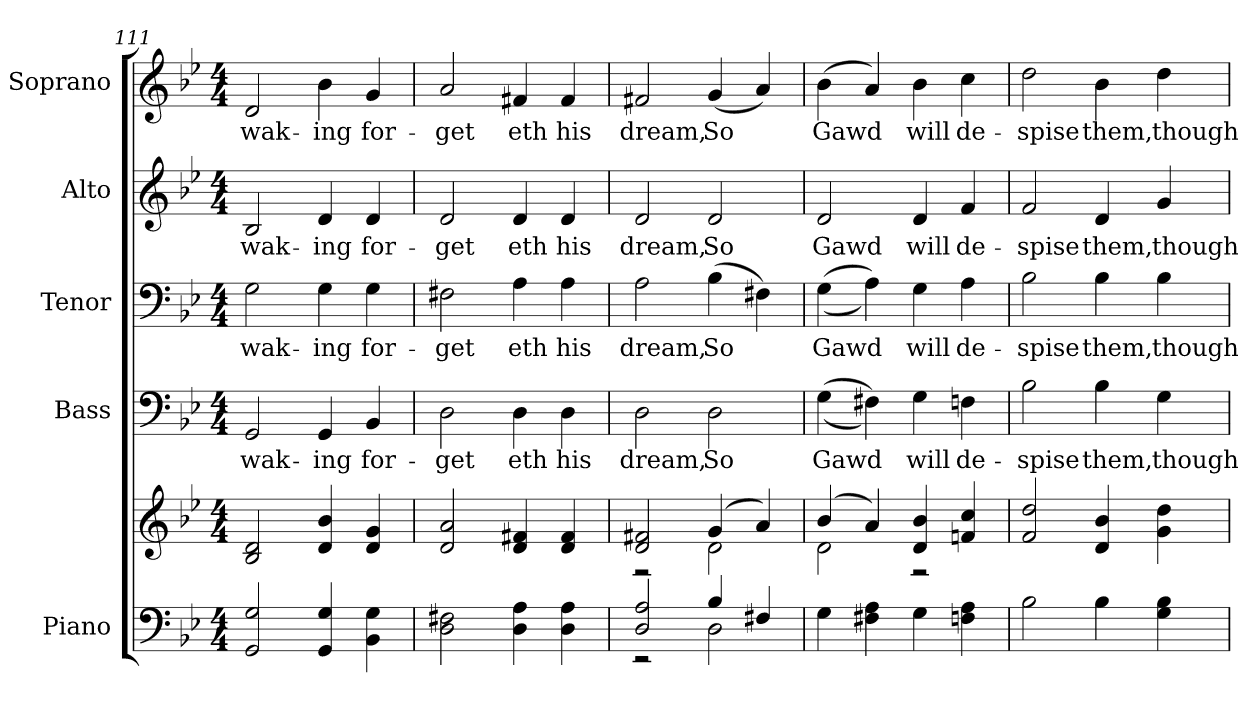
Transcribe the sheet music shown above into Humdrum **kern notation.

**kern	**kern	**kern	**text	**kern	**text	**kern	**text	**kern	**text
*part5	*part5	*part4	*part4	*part3	*part3	*part2	*part2	*part1	*part1
*staff6	*staff5	*staff4	*staff4	*staff3	*staff3	*staff2	*staff2	*staff1	*staff1
*I"Piano	*	*I"Bass	*	*I"Tenor	*	*I"Alto	*	*I"Soprano	*
*I'Pno.	*	*I'B.	*	*I'T.	*	*I'A.	*	*I'S.	*
*clefF4	*clefG2	*clefF4	*	*clefF4	*	*clefG2	*	*clefG2	*
*k[b-e-]	*k[b-e-]	*k[b-e-]	*	*k[b-e-]	*	*k[b-e-]	*	*k[b-e-]	*
*B-:	*B-:	*B-:	*	*B-:	*	*B-:	*	*B-:	*
*M4/4	*M4/4	*M4/4	*	*M4/4	*	*M4/4	*	*M4/4	*
=111	=111	=111	=111	=111	=111	=111	=111	=111	=111
!	!	!	!LO:LY:b:color=#000000	!	!	!	!	!	!
!	!	!	!	!	!LO:LY:b:color=#000000	!	!	!	!
!	!	!	!	!	!	!	!LO:LY:b:color=#000000	!	!
!	!	!	!	!	!	!	!	!	!LO:LY:b:color=#000000
2GGi/ 2Gi	2B-i/ 2di	2GGi/	-wak-	2Gi\	-wak-	2B-i/	-wak-	2di/	-wak-
!	!	!	!LO:LY:b:color=#000000	!	!	!	!	!	!
!	!	!	!	!	!LO:LY:b:color=#000000	!	!	!	!
!	!	!	!	!	!	!	!LO:LY:b:color=#000000	!	!
!	!	!	!	!	!	!	!	!	!LO:LY:b:color=#000000
4GGi/ 4Gi	4di/ 4b-i	4GGi/	-ing	4Gi\	-ing	4di/	-ing	4b-i\	-ing
!	!	!	!LO:LY:b:color=#000000	!	!	!	!	!	!
!	!	!	!	!	!LO:LY:b:color=#000000	!	!	!	!
!	!	!	!	!	!	!	!LO:LY:b:color=#000000	!	!
!	!	!	!	!	!	!	!	!	!LO:LY:b:color=#000000
4BB-i\ 4Gi	4di/ 4gi	4BB-i/	for-	4Gi\	for-	4di/	for-	4gi/	for-
=112	=112	=112	=112	=112	=112	=112	=112	=112	=112
!	!	!	!LO:LY:b:color=#000000	!	!	!	!	!	!
!	!	!	!	!	!LO:LY:b:color=#000000	!	!	!	!
!	!	!	!	!	!	!	!LO:LY:b:color=#000000	!	!
!	!	!	!	!	!	!	!	!	!LO:LY:b:color=#000000
2Di\ 2F#Xi	2di/ 2ai	2Di\	-get	2F#Xi\	-get	2di/	-get	2ai/	-get
!	!	!	!LO:LY:b:color=#000000	!	!	!	!	!	!
!	!	!	!	!	!LO:LY:b:color=#000000	!	!	!	!
!	!	!	!	!	!	!	!LO:LY:b:color=#000000	!	!
!	!	!	!	!	!	!	!	!	!LO:LY:b:color=#000000
4Di\ 4Ai	4di/ 4f#Xi	4Di\	eth	4Ai\	eth	4di/	eth	4f#Xi/	eth
!	!	!	!LO:LY:b:color=#000000	!	!	!	!	!	!
!	!	!	!	!	!LO:LY:b:color=#000000	!	!	!	!
!	!	!	!	!	!	!	!LO:LY:b:color=#000000	!	!
!	!	!	!	!	!	!	!	!	!LO:LY:b:color=#000000
4Di\ 4Ai	4di/ 4f#i	4Di\	his	4Ai\	his	4di/	his	4f#i/	his
!!LO:LB:g=z
=113	=113	=113	=113	=113	=113	=113	=113	=113	=113
*^	*^	*	*	*	*	*	*	*	*
!	!	!	!	!	!LO:LY:b:color=#000000	!	!	!	!	!	!
!	!	!	!	!	!	!	!LO:LY:b:color=#000000	!	!	!	!
!	!	!	!	!	!	!	!	!	!LO:LY:b:color=#000000	!	!
!	!	!	!	!	!	!	!	!	!	!	!LO:LY:b:color=#000000
2Di/ 2Ai	2r	2di/ 2f#Xi	2r	2Di\	dream,	2Ai\	dream,	2di/	dream,	2f#Xi/	dream,
!	!	!	!	!	!LO:LY:b:color=#000000	!	!	!	!	!	!
!	!	!	!	!	!	!	!LO:LY:b:color=#000000	!	!	!	!
!	!	!	!	!	!	!	!	!	!LO:LY:b:color=#000000	!	!
!	!	!	!	!	!	!	!	!	!	!	!LO:LY:b:color=#000000
4B-i/	2Di\	(4gi/	2di\	2Di\	So	(4B-i\	So	2di/	So	(4gi/	So
4F#Xi/	.	4ai/)	.	.	.	4F#Xi\)	.	.	.	4ai/)	.
*v	*v	*	*	*	*	*	*	*	*	*	*
=114	=114	=114	=114	=114	=114	=114	=114	=114	=114	=114
!	!	!	!	!LO:LY:b:color=#000000	!	!	!	!	!	!
!	!	!	!	!	!	!LO:LY:b:color=#000000	!	!	!	!
!	!	!	!	!	!	!	!	!LO:LY:b:color=#000000	!	!
!	!	!	!	!	!	!	!	!	!	!LO:LY:b:color=#000000
4Gi\	(4b-i/	2di\	((4Gi\	Gawd	((4Gi\	Gawd	2di/	Gawd	(4b-i\	Gawd
4F#Xi\ 4Ai	4ai/)	.	4F#Xi\))	.	4Ai\))	.	.	.	4ai/)	.
!	!	!	!	!LO:LY:b:color=#000000	!	!	!	!	!	!
!	!	!	!	!	!	!LO:LY:b:color=#000000	!	!	!	!
!	!	!	!	!	!	!	!	!LO:LY:b:color=#000000	!	!
!	!	!	!	!	!	!	!	!	!	!LO:LY:b:color=#000000
4Gi\	4di/ 4b-i	2r	4Gi\	will	4Gi\	will	4di/	will	4b-i\	will
!	!	!	!	!LO:LY:b:color=#000000	!	!	!	!	!	!
!	!	!	!	!	!	!LO:LY:b:color=#000000	!	!	!	!
!	!	!	!	!	!	!	!	!LO:LY:b:color=#000000	!	!
!	!	!	!	!	!	!	!	!	!	!LO:LY:b:color=#000000
4Fni\ 4Ai	4fni/ 4cci	.	4Fni\	de-	4Ai\	de-	4fi/	de-	4cci\	de-
*	*v	*v	*	*	*	*	*	*	*	*
=115	=115	=115	=115	=115	=115	=115	=115	=115	=115
!	!	!	!LO:LY:b:color=#000000	!	!	!	!	!	!
!	!	!	!	!	!LO:LY:b:color=#000000	!	!	!	!
!	!	!	!	!	!	!	!LO:LY:b:color=#000000	!	!
!	!	!	!	!	!	!	!	!	!LO:LY:b:color=#000000
2B-i\	2fi/ 2ddi	2B-i\	-spise	2B-i\	-spise	2fi/	-spise	2ddi\	-spise
!	!	!	!LO:LY:b:color=#000000	!	!	!	!	!	!
!	!	!	!	!	!LO:LY:b:color=#000000	!	!	!	!
!	!	!	!	!	!	!	!LO:LY:b:color=#000000	!	!
!	!	!	!	!	!	!	!	!	!LO:LY:b:color=#000000
4B-i\	4di/ 4b-i	4B-i\	them,	4B-i\	them,	4di/	them,	4b-i\	them,
!	!	!	!LO:LY:b:color=#000000	!	!	!	!	!	!
!	!	!	!	!	!LO:LY:b:color=#000000	!	!	!	!
!	!	!	!	!	!	!	!LO:LY:b:color=#000000	!	!
!	!	!	!	!	!	!	!	!	!LO:LY:b:color=#000000
4Gi\ 4B-i	4gi\ 4ddi	4Gi\	though	4B-i\	though	4gi/	though	4ddi\	though
=	=	=	=	=	=	=	=	=	=
*-	*-	*-	*-	*-	*-	*-	*-	*-	*-
